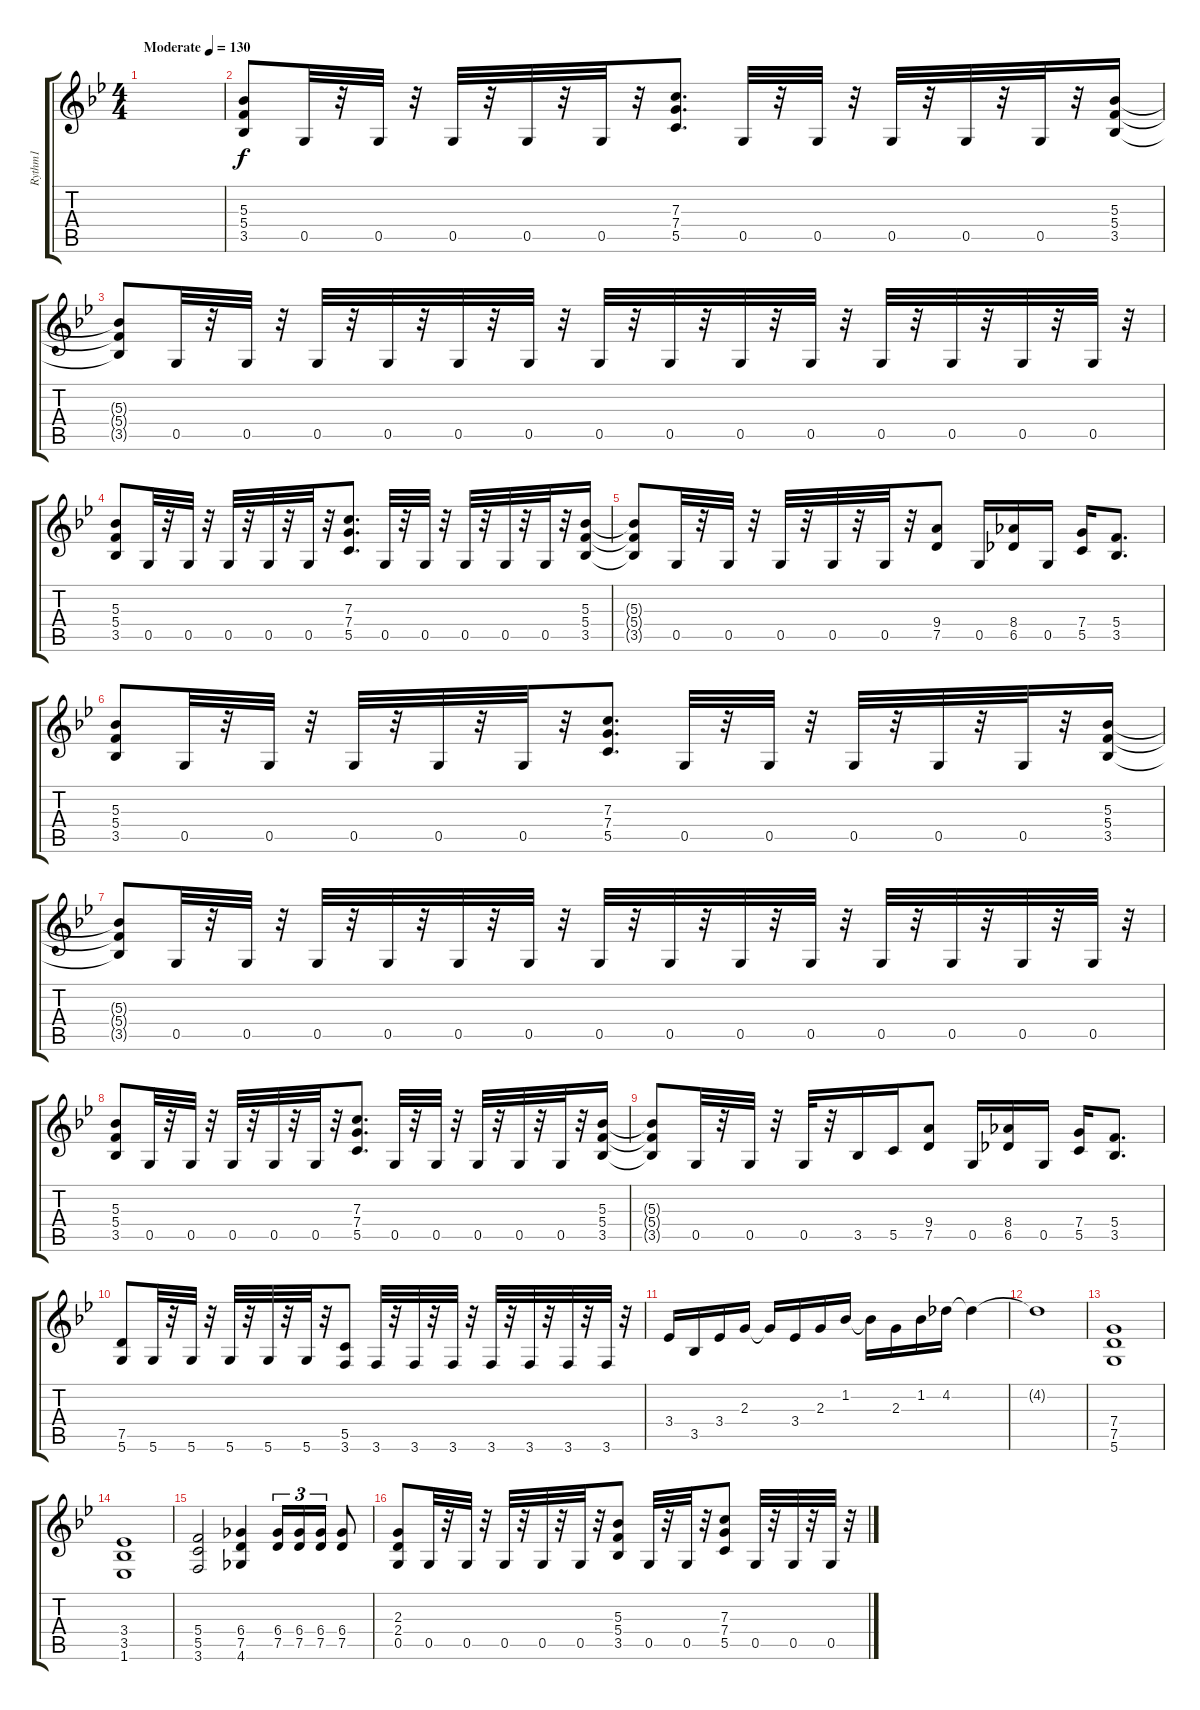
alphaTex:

\track ("Rythm1" "Rythm1") {instrument distortionguitar}
\staff {score tabs}
\tuning (D4 A3 F3 C3 G2 D2) {hide}
\ts (4 4)
\tempo (130 "Moderate")
\clef g2
\ks bb
|
(5.3 5.4 3.5).8 0.5.32 r.32 0.5.32 r.32 0.5.32 r.32 0.5.32 r.32 0.5.32 r.32 (7.3 7.4 5.5).8{d} 0.5.32 r.32 0.5.32 r.32 0.5.32 r.32 0.5.32 r.32 0.5.32 r.32 (5.3 5.4 3.5).16 |
(5.3{t} 5.4{t} 3.5{t}).8 0.5.32 r.32 0.5.32 r.32 0.5.32 r.32 0.5.32 r.32 0.5.32 r.32 0.5.32 r.32 0.5.32 r.32 0.5.32 r.32 0.5.32 r.32 0.5.32 r.32 0.5.32 r.32 0.5.32 r.32 0.5.32 r.32 0.5.32 r.32 |
(5.3 5.4 3.5).8 0.5.32 r.32 0.5.32 r.32 0.5.32 r.32 0.5.32 r.32 0.5.32 r.32 (7.3 7.4 5.5).8{d} 0.5.32 r.32 0.5.32 r.32 0.5.32 r.32 0.5.32 r.32 0.5.32 r.32 (5.3 5.4 3.5).16 |
(5.3{t} 5.4{t} 3.5{t}).8 0.5.32 r.32 0.5.32 r.32 0.5.32 r.32 0.5.32 r.32 0.5.32 r.32 (9.4 7.5).8 0.5.16 (8.4 6.5).16 0.5.16 (7.4 5.5).16 (5.4 3.5).8{d} |
(5.3 5.4 3.5).8 0.5.32 r.32 0.5.32 r.32 0.5.32 r.32 0.5.32 r.32 0.5.32 r.32 (7.3 7.4 5.5).8{d} 0.5.32 r.32 0.5.32 r.32 0.5.32 r.32 0.5.32 r.32 0.5.32 r.32 (5.3 5.4 3.5).16 |
(5.3{t} 5.4{t} 3.5{t}).8 0.5.32 r.32 0.5.32 r.32 0.5.32 r.32 0.5.32 r.32 0.5.32 r.32 0.5.32 r.32 0.5.32 r.32 0.5.32 r.32 0.5.32 r.32 0.5.32 r.32 0.5.32 r.32 0.5.32 r.32 0.5.32 r.32 0.5.32 r.32 |
(5.3 5.4 3.5).8 0.5.32 r.32 0.5.32 r.32 0.5.32 r.32 0.5.32 r.32 0.5.32 r.32 (7.3 7.4 5.5).8{d} 0.5.32 r.32 0.5.32 r.32 0.5.32 r.32 0.5.32 r.32 0.5.32 r.32 (5.3 5.4 3.5).16 |
(5.3{t} 5.4{t} 3.5{t}).8 0.5.32 r.32 0.5.32 r.32 0.5.32 r.32 3.5.16 5.5.16 (9.4 7.5).8 0.5.16 (8.4 6.5).16 0.5.16 (7.4 5.5).16 (5.4 3.5).8{d} |
(7.5 5.6).8 5.6.32 r.32 5.6.32 r.32 5.6.32 r.32 5.6.32 r.32 5.6.32 r.32 (5.5 3.6).8 3.6.32 r.32 3.6.32 r.32 3.6.32 r.32 3.6.32 r.32 3.6.32 r.32 3.6.32 r.32 3.6.32 r.32 |
3.4.16 3.5.16 3.4.16 2.3.16 2.3{t}.16 3.4.16 2.3.16 1.2.16 1.2{t}.16 2.3.16 1.2.16 4.2.16 4.2{t}.4 |
4.2{t}.1 |
(7.4 7.5 5.6).1 |
(3.4 3.5 1.6).1 |
(5.4 5.5 3.6).2 (6.4 7.5 4.6).4 (6.4 7.5).16{tu (3 2)} (6.4 7.5).16{tu (3 2)} (6.4 7.5).16{tu (3 2)} (6.4 7.5).8 |
(2.3 2.4 0.5).8 0.5.32 r.32 0.5.32 r.32 0.5.32 r.32 0.5.32 r.32 0.5.32 r.32 (5.3 5.4 3.5).8 0.5.32 r.32 0.5.32 r.32 (7.3 7.4 5.5).8 0.5.32 r.32 0.5.32 r.32 0.5.32 r.32
